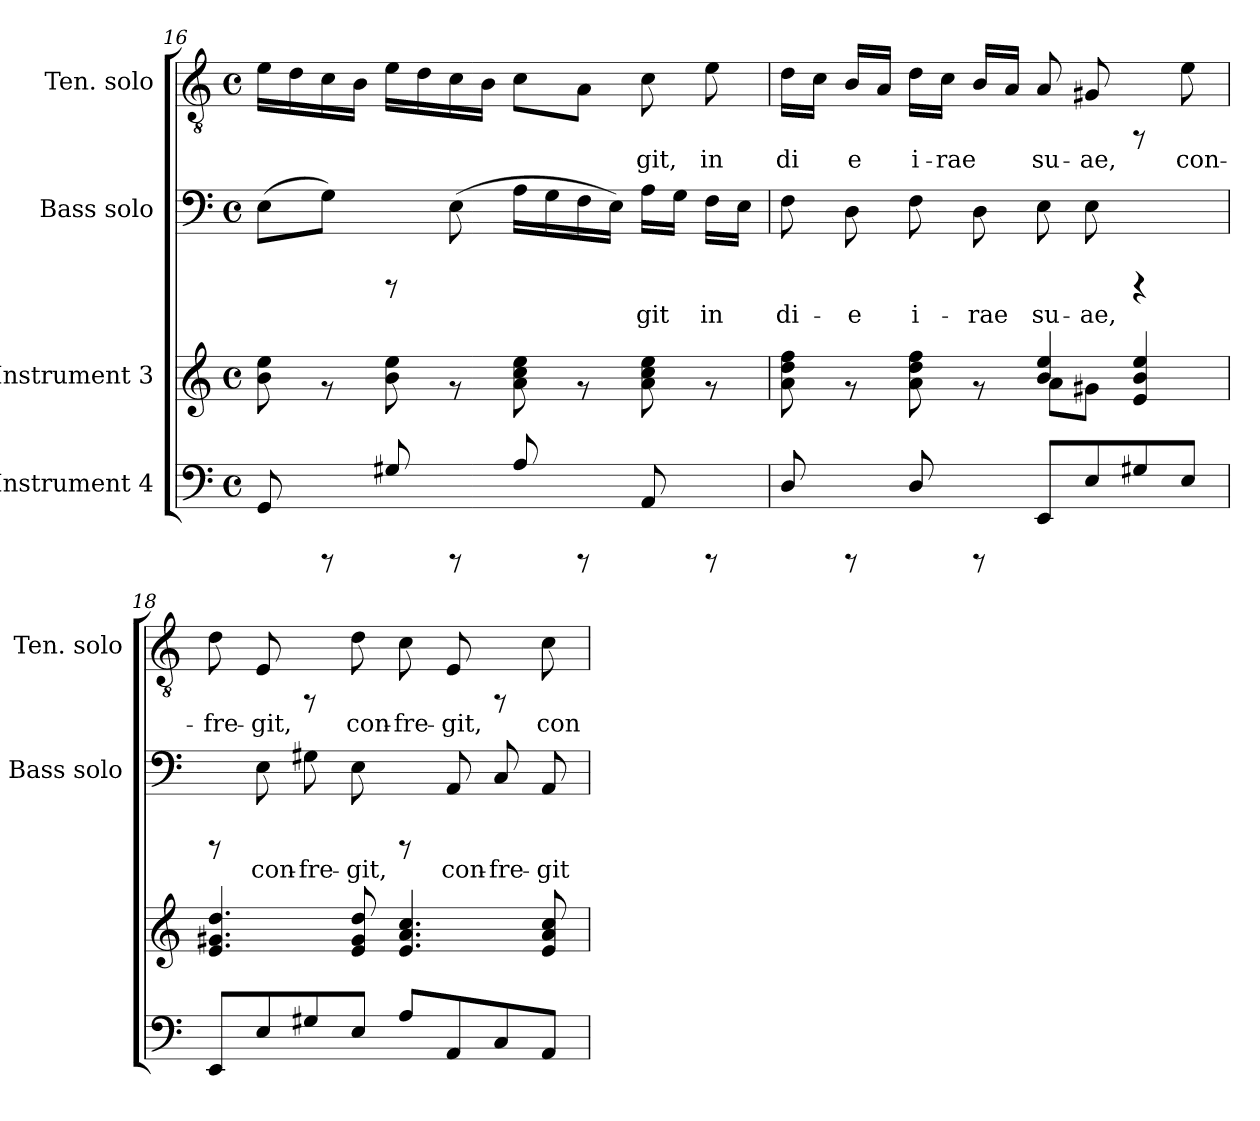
**kern	**kern	**kern	**text	**kern	**text
*part4	*part3	*part2	*part2	*part1	*part1
*staff4	*staff3	*staff2	*staff2	*staff1	*staff1
*I"Instrument 4	*I"Instrument 3	*I"Bass solo	*	*I"Ten. solo	*
*	*	*I'Bass solo	*	*I'Ten. solo	*
!!LO:LB:g=z
*clefF4	*clefG2	*clefF4	*	*clefGv2	*
*k[]	*k[]	*k[]	*	*k[]	*
*C:	*C:	*C:	*	*C:	*
*M4/4	*M4/4	*M4/4	*	*M4/4	*
*met(c)	*met(c)	*met(c)	*	*met(c)	*
=16	=16	=16	=16	=16	=16
!	!	!	!LO:LY:b:cj	!	!LO:LY:b:cj
8GG/	8b\ 8ee\	(>8E\L	--	16e\L	--
!	!	!	!	!	!LO:LY:b:cj
.	.	.	.	16d\	--
!	!	!	!LO:LY:b:cj	!	!LO:LY:b:cj
8rCCC	8rf	8G\J)	--	16c\	--
!	!	!	!	!	!LO:LY:b:cj
.	.	.	.	16B\J	--
!	!	!	!	!	!LO:LY:b:cj
8G#X/	8ee\ 8b\	8rCCC	.	16e\L	--
!	!	!	!	!	!LO:LY:b:cj
.	.	.	.	16d\	--
!	!	!	!LO:LY:b:cj	!	!LO:LY:b:cj
8rCCC	8rf	(>8E\	--	16c\	--
!	!	!	!	!	!LO:LY:b:cj
.	.	.	.	16B\J	--
!	!	!	!LO:LY:b:cj	!	!LO:LY:b:cj
8A/	8ee\ 8cc\ 8a\	16A\L	--	8c\L	--
!	!	!	!LO:LY:b:cj	!	!
.	.	16G\	--	.	.
!	!	!	!LO:LY:b:cj	!	!LO:LY:b:cj
8rCCC	8rf	16F\	--	8A\J	--
!	!	!	!LO:LY:b:cj	!	!
.	.	16E\J)	--	.	.
!	!	!	!LO:LY:b:cj	!	!LO:LY:b:cj
8AA/	8ee\ 8cc\ 8a\	16A\L	-git	8c\	-git,
!	!	!	!LO:LY:b:cj	!	!
.	.	16G\J	.	.	.
!	!	!	!LO:LY:b:cj	!	!LO:LY:b:cj
8rCCC	8rf	16F\L	in	8e\	in
!	!	!	!LO:LY:b:cj	!	!
.	.	16E\J	.	.	.
=17	=17	=17	=17	=17	=17
*	*^	*	*	*	*
!	!	!	!	!LO:LY:b:cj	!	!LO:LY:b:cj
8D/	2ryy	8ff\ 8dd\ 8a\	8F\	di-	16d\L	di-
!	!	!	!	!	!	!LO:LY:b:cj
.	.	.	.	.	16c\J	--
!	!	!	!	!LO:LY:b:cj	!	!LO:LY:b:cj
8rCCC	.	8rf	8D\	-e	16B/L	-e
!	!	!	!	!	!	!LO:LY:b:cj
.	.	.	.	.	16A/J	.
!	!	!	!	!LO:LY:b:cj	!	!LO:LY:b:cj
8D/	.	8dd\ 8a\ 8ff\	8F\	i-	16d\L	i-
!	!	!	!	!	!	!LO:LY:b:cj
.	.	.	.	.	16c\J	-rae
!	!	!	!	!LO:LY:b:cj	!	!LO:LY:b:cj
8rCCC	.	8rf	8D\	-rae	16B/L	.
!	!	!	!	!	!	!LO:LY:b:cj
.	.	.	.	.	16A/J	.
!	!	!	!	!LO:LY:b:cj	!	!LO:LY:b:cj
8EE/L	4ee/ 4b/	8a\L	8E\	su-	8A/	su-
!	!	!	!	!LO:LY:b:cj	!	!LO:LY:b:cj
8E/	.	8g#X\J	8E\	-ae,	8G#X/	-ae,
8G#X/	4ee/ 4b/ 4e/	4ryy	4rCCC	.	8rFF	.
!	!	!	!	!	!	!LO:LY:b:cj
8E/J	.	.	.	.	8e\	con-
*	*v	*v	*	*	*	*
=18	=18	=18	=18	=18	=18
!	!	!	!	!	!LO:LY:b:cj
8EE/L	4.dd/ 4.g#X/ 4.e/	8rCCC	.	8d\	-fre-
!	!	!	!LO:LY:b:cj	!	!LO:LY:b:cj
8E/	.	8E\	con-	8E/	-git,
!	!	!	!LO:LY:b:cj	!	!
8G#X/	.	8G#X\	-fre-	8rFF	.
!	!	!	!LO:LY:b:cj	!	!LO:LY:b:cj
8E/J	8dd/ 8g#/ 8e/	8E\	-git,	8d\	con-
!	!	!	!	!	!LO:LY:b:cj
8A/L	4.cc/ 4.a/ 4.e/	8rCCC	.	8c\	-fre-
!	!	!	!LO:LY:b:cj	!	!LO:LY:b:cj
8AA/	.	8AA/	con-	8E/	-git,
!	!	!	!LO:LY:b:cj	!	!
8C/	.	8C/	-fre-	8rFF	.
!	!	!	!LO:LY:b:cj	!	!LO:LY:b:cj
8AA/J	8cc/ 8a/ 8e/	8AA/	-git	8c\	con
=	=	=	=	=	=
*-	*-	*-	*-	*-	*-
